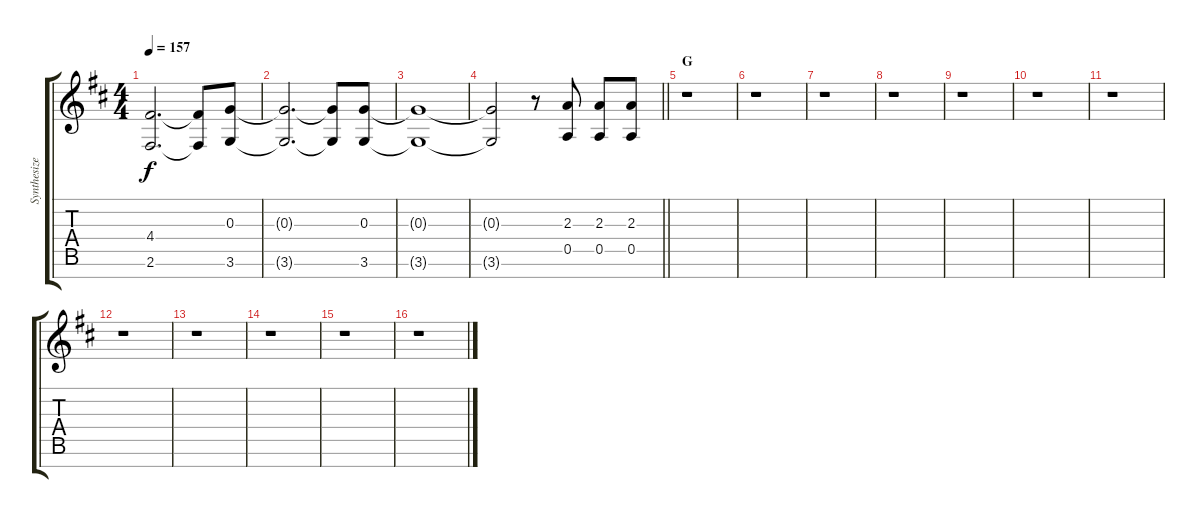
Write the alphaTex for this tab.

\track ("Synthesizer" "Synthesize") {instrument lead2sawtooth}
\staff {score tabs}
\tuning (E5 B4 G4 D4 A3 E3 B2) {hide}
\ts (4 4)
\tempo 157
\clef g2
\ks d
(4.4{t} 2.6{t}).2{d dy f} (4.4{t} 2.6{t}).8 (0.3 3.6).8 |
(0.3{t} 3.6{t}).2{d} (0.3{t} 3.6{t}).8 (0.3 3.6).8 |
(0.3{t} 3.6{t}).1 |
\barLineRight lightlight
(0.3{t} 3.6{t}).2 r.8 (2.3 0.5).8 (2.3 0.5).8 (2.3 0.5).8 |
\section ("" "G")
r.1 |
r.1 |
r.1 |
r.1 |
r.1 |
r.1 |
r.1 |
r.1 |
r.1 |
r.1 |
r.1 |
r.1
